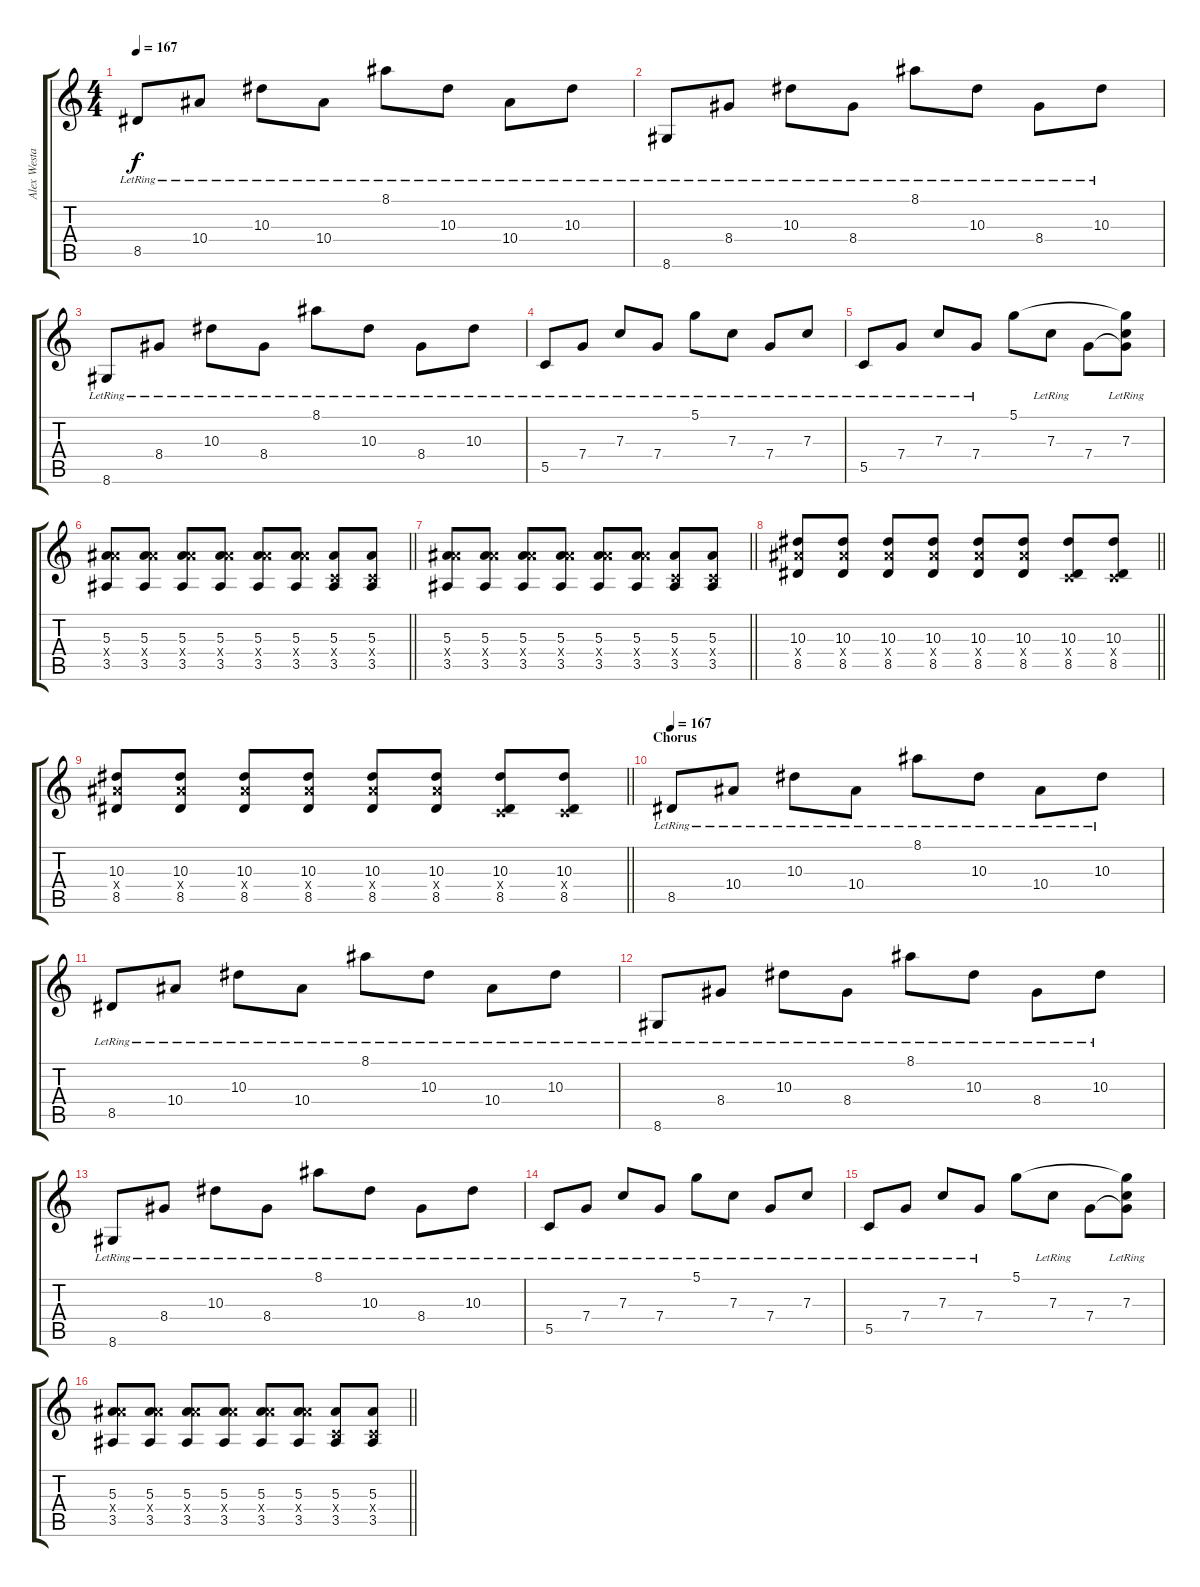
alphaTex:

\track ("Alex Westaway" "Alex Westa") {instrument distortionguitar}
\staff {score tabs}
\tuning (D4 A3 F3 C3 G2 C2) {hide}
\ts (4 4)
\tempo 167
\clef g2
\ks c
8.5{lr}.8{dy f} 10.4{lr}.8 10.3{lr}.8 10.4{lr}.8 8.1{lr}.8 10.3{lr}.8 10.4{lr}.8 10.3{lr}.8 |
8.6{lr}.8 8.4{lr}.8 10.3{lr}.8 8.4{lr}.8 8.1{lr}.8 10.3{lr}.8 8.4{lr}.8 10.3{lr}.8 |
8.6{lr}.8 8.4{lr}.8 10.3{lr}.8 8.4{lr}.8 8.1{lr}.8 10.3{lr}.8 8.4{lr}.8 10.3{lr}.8 |
5.5{lr}.8 7.4{lr}.8 7.3{lr}.8 7.4{lr}.8 5.1{lr}.8 7.3{lr}.8 7.4{lr}.8 7.3{lr}.8 |
5.5{lr}.8 7.4{lr}.8 7.3{lr}.8 7.4{lr}.8 5.1.8 7.3{lr}.8 7.4.8 (5.1{t} 7.3{lr} 7.4{t}).8 |
\barLineRight lightlight
(5.3 10.4{x} 3.5).8 (5.3 10.4{x} 3.5).8 (5.3 10.4{x} 3.5).8 (5.3 10.4{x} 3.5).8 (5.3 10.4{x} 3.5).8 (5.3 10.4{x} 3.5).8 (5.3 0.4{x} 3.5).8 (5.3 0.4{x} 3.5).8 |
\barLineRight lightlight
(5.3 10.4{x} 3.5).8 (5.3 10.4{x} 3.5).8 (5.3 10.4{x} 3.5).8 (5.3 10.4{x} 3.5).8 (5.3 10.4{x} 3.5).8 (5.3 10.4{x} 3.5).8 (5.3 0.4{x} 3.5).8 (5.3 0.4{x} 3.5).8 |
\barLineRight lightlight
(10.3 10.4{x} 8.5).8 (10.3 10.4{x} 8.5).8 (10.3 10.4{x} 8.5).8 (10.3 10.4{x} 8.5).8 (10.3 10.4{x} 8.5).8 (10.3 10.4{x} 8.5).8 (10.3 0.4{x} 8.5).8 (10.3 0.4{x} 8.5).8 |
\barLineRight lightlight
(10.3 10.4{x} 8.5).8 (10.3 10.4{x} 8.5).8 (10.3 10.4{x} 8.5).8 (10.3 10.4{x} 8.5).8 (10.3 10.4{x} 8.5).8 (10.3 10.4{x} 8.5).8 (10.3 0.4{x} 8.5).8 (10.3 0.4{x} 8.5).8 |
\section ("" "Chorus")
\tempo 167
8.5{lr}.8{volume 13 instrument distortionguitar} 10.4{lr}.8 10.3{lr}.8 10.4{lr}.8 8.1{lr}.8 10.3{lr}.8 10.4{lr}.8 10.3{lr}.8 |
8.5{lr}.8 10.4{lr}.8 10.3{lr}.8 10.4{lr}.8 8.1{lr}.8 10.3{lr}.8 10.4{lr}.8 10.3{lr}.8 |
8.6{lr}.8 8.4{lr}.8 10.3{lr}.8 8.4{lr}.8 8.1{lr}.8 10.3{lr}.8 8.4{lr}.8 10.3{lr}.8 |
8.6{lr}.8 8.4{lr}.8 10.3{lr}.8 8.4{lr}.8 8.1{lr}.8 10.3{lr}.8 8.4{lr}.8 10.3{lr}.8 |
5.5{lr}.8 7.4{lr}.8 7.3{lr}.8 7.4{lr}.8 5.1{lr}.8 7.3{lr}.8 7.4{lr}.8 7.3{lr}.8 |
5.5{lr}.8 7.4{lr}.8 7.3{lr}.8 7.4{lr}.8 5.1.8 7.3{lr}.8 7.4.8 (5.1{t} 7.3{lr} 7.4{t}).8 |
\barLineRight lightlight
(5.3 10.4{x} 3.5).8 (5.3 10.4{x} 3.5).8 (5.3 10.4{x} 3.5).8 (5.3 10.4{x} 3.5).8 (5.3 10.4{x} 3.5).8 (5.3 10.4{x} 3.5).8 (5.3 0.4{x} 3.5).8 (5.3 0.4{x} 3.5).8
